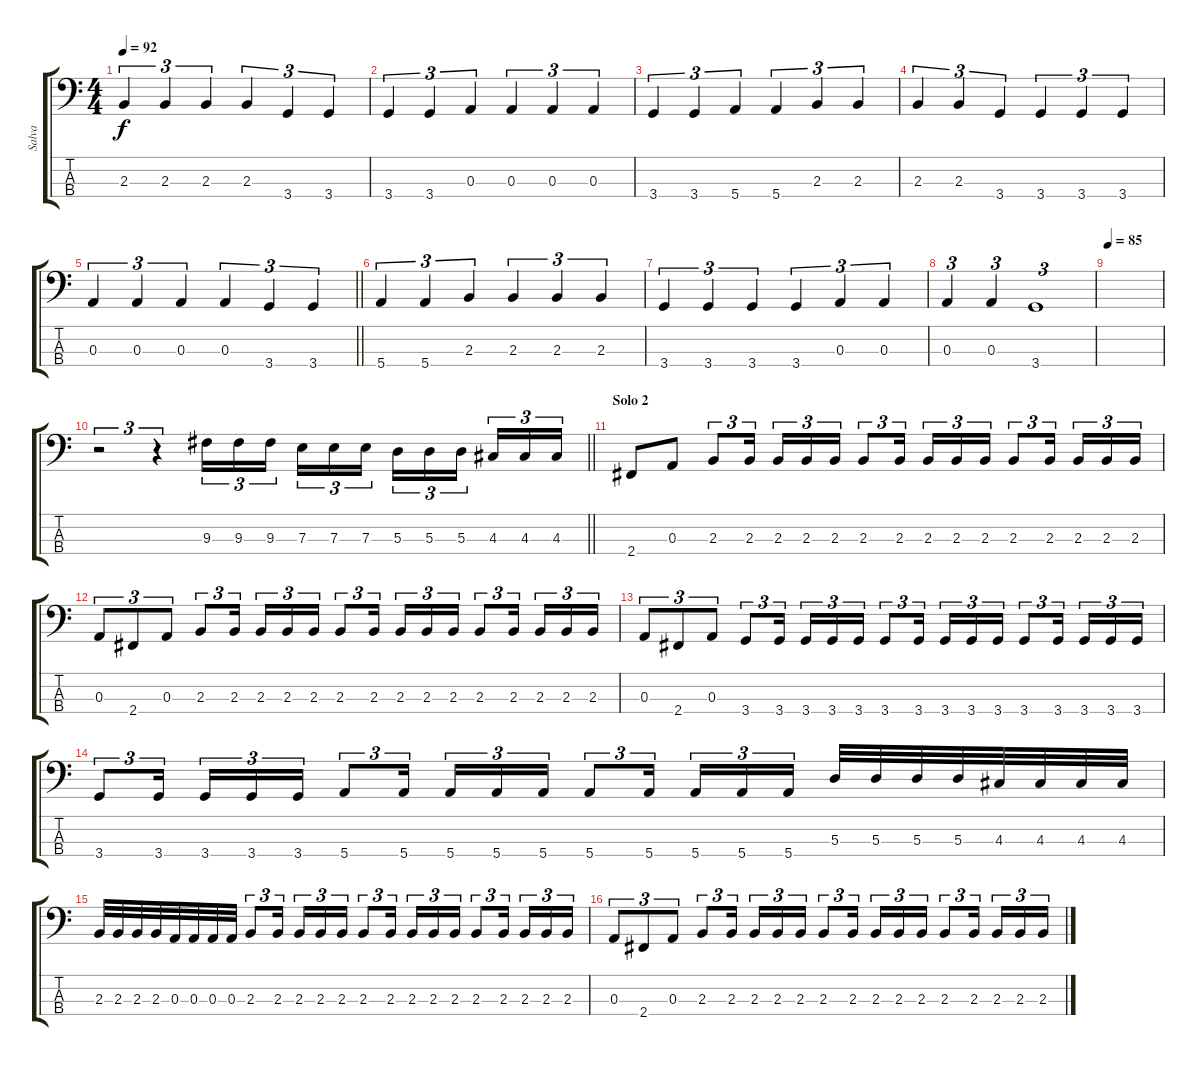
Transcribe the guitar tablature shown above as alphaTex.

\track ("Salva" "Salva") {instrument electricbassfinger}
\staff {score tabs}
\tuning (G2 D2 A1 E1) {hide}
\ts (4 4)
\tempo 92
\clef f4
\ks c
2.3.4{tu (3 2) dy f} 2.3.4{tu (3 2)} 2.3.4{tu (3 2)} 2.3.4{tu (3 2)} 3.4.4{tu (3 2)} 3.4.4{tu (3 2)} |
3.4.4{tu (3 2)} 3.4.4{tu (3 2)} 0.3.4{tu (3 2)} 0.3.4{tu (3 2)} 0.3.4{tu (3 2)} 0.3.4{tu (3 2)} |
3.4.4{tu (3 2)} 3.4.4{tu (3 2)} 5.4.4{tu (3 2)} 5.4.4{tu (3 2)} 2.3.4{tu (3 2)} 2.3.4{tu (3 2)} |
2.3.4{tu (3 2)} 2.3.4{tu (3 2)} 3.4.4{tu (3 2)} 3.4.4{tu (3 2)} 3.4.4{tu (3 2)} 3.4.4{tu (3 2)} |
\barLineRight lightlight
0.3.4{tu (3 2)} 0.3.4{tu (3 2)} 0.3.4{tu (3 2)} 0.3.4{tu (3 2)} 3.4.4{tu (3 2)} 3.4.4{tu (3 2)} |
5.4.4{tu (3 2)} 5.4.4{tu (3 2)} 2.3.4{tu (3 2)} 2.3.4{tu (3 2)} 2.3.4{tu (3 2)} 2.3.4{tu (3 2)} |
3.4.4{tu (3 2)} 3.4.4{tu (3 2)} 3.4.4{tu (3 2)} 3.4.4{tu (3 2)} 0.3.4{tu (3 2)} 0.3.4{tu (3 2)} |
0.3.4{tu (3 2)} 0.3.4{tu (3 2)} 3.4.1{tu (3 2)} |
\tempo 85
|
\barLineRight lightlight
r.2{tu (3 2)} r.4{tu (3 2)} 9.3.16{tu (3 2)} 9.3.16{tu (3 2)} 9.3.16{tu (3 2) beam splitsecondary} 7.3.16{tu (3 2)} 7.3.16{tu (3 2)} 7.3.16{tu (3 2)} 5.3.16{tu (3 2)} 5.3.16{tu (3 2)} 5.3.16{tu (3 2) beam splitsecondary} 4.3.16{tu (3 2)} 4.3.16{tu (3 2)} 4.3.16{tu (3 2)} |
\section ("" "Solo 2")
2.4.8 0.3.8 2.3.8{tu (3 2)} 2.3.16{tu (3 2) beam splitsecondary} 2.3.16{tu (3 2)} 2.3.16{tu (3 2)} 2.3.16{tu (3 2)} 2.3.8{tu (3 2)} 2.3.16{tu (3 2) beam splitsecondary} 2.3.16{tu (3 2)} 2.3.16{tu (3 2)} 2.3.16{tu (3 2)} 2.3.8{tu (3 2)} 2.3.16{tu (3 2) beam splitsecondary} 2.3.16{tu (3 2)} 2.3.16{tu (3 2)} 2.3.16{tu (3 2)} |
0.3.8{tu (3 2)} 2.4.8{tu (3 2)} 0.3.8{tu (3 2)} 2.3.8{tu (3 2)} 2.3.16{tu (3 2) beam splitsecondary} 2.3.16{tu (3 2)} 2.3.16{tu (3 2)} 2.3.16{tu (3 2)} 2.3.8{tu (3 2)} 2.3.16{tu (3 2) beam splitsecondary} 2.3.16{tu (3 2)} 2.3.16{tu (3 2)} 2.3.16{tu (3 2)} 2.3.8{tu (3 2)} 2.3.16{tu (3 2) beam splitsecondary} 2.3.16{tu (3 2)} 2.3.16{tu (3 2)} 2.3.16{tu (3 2)} |
0.3.8{tu (3 2)} 2.4.8{tu (3 2)} 0.3.8{tu (3 2)} 3.4.8{tu (3 2)} 3.4.16{tu (3 2) beam splitsecondary} 3.4.16{tu (3 2)} 3.4.16{tu (3 2)} 3.4.16{tu (3 2)} 3.4.8{tu (3 2)} 3.4.16{tu (3 2) beam splitsecondary} 3.4.16{tu (3 2)} 3.4.16{tu (3 2)} 3.4.16{tu (3 2)} 3.4.8{tu (3 2)} 3.4.16{tu (3 2) beam splitsecondary} 3.4.16{tu (3 2)} 3.4.16{tu (3 2)} 3.4.16{tu (3 2)} |
3.4.8{tu (3 2)} 3.4.16{tu (3 2) beam splitsecondary} 3.4.16{tu (3 2)} 3.4.16{tu (3 2)} 3.4.16{tu (3 2)} 5.4.8{tu (3 2)} 5.4.16{tu (3 2) beam splitsecondary} 5.4.16{tu (3 2)} 5.4.16{tu (3 2)} 5.4.16{tu (3 2)} 5.4.8{tu (3 2)} 5.4.16{tu (3 2) beam splitsecondary} 5.4.16{tu (3 2)} 5.4.16{tu (3 2)} 5.4.16{tu (3 2)} 5.3.32 5.3.32 5.3.32 5.3.32 4.3.32 4.3.32 4.3.32 4.3.32 |
2.3.32 2.3.32 2.3.32 2.3.32 0.3.32 0.3.32 0.3.32 0.3.32 2.3.8{tu (3 2)} 2.3.16{tu (3 2) beam splitsecondary} 2.3.16{tu (3 2)} 2.3.16{tu (3 2)} 2.3.16{tu (3 2)} 2.3.8{tu (3 2)} 2.3.16{tu (3 2) beam splitsecondary} 2.3.16{tu (3 2)} 2.3.16{tu (3 2)} 2.3.16{tu (3 2)} 2.3.8{tu (3 2)} 2.3.16{tu (3 2) beam splitsecondary} 2.3.16{tu (3 2)} 2.3.16{tu (3 2)} 2.3.16{tu (3 2)} |
0.3.8{tu (3 2)} 2.4.8{tu (3 2)} 0.3.8{tu (3 2)} 2.3.8{tu (3 2)} 2.3.16{tu (3 2) beam splitsecondary} 2.3.16{tu (3 2)} 2.3.16{tu (3 2)} 2.3.16{tu (3 2)} 2.3.8{tu (3 2)} 2.3.16{tu (3 2) beam splitsecondary} 2.3.16{tu (3 2)} 2.3.16{tu (3 2)} 2.3.16{tu (3 2)} 2.3.8{tu (3 2)} 2.3.16{tu (3 2) beam splitsecondary} 2.3.16{tu (3 2)} 2.3.16{tu (3 2)} 2.3.16{tu (3 2)}
